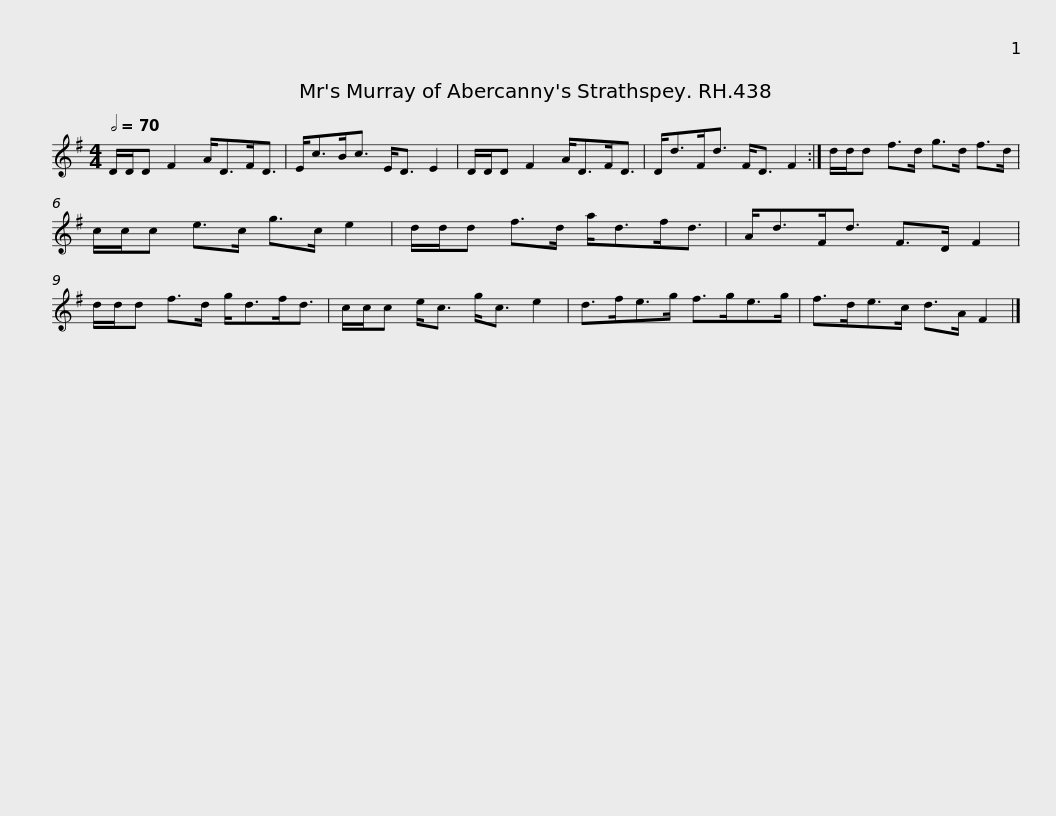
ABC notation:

X:1
L:1/8
Q:1/2=70
M:4/4
I:linebreak $
K:G
V:1 treble
V:1
 D/D/D F2 A<DF<D | E<cB<c E<D E2 | D/D/D F2 A<DF<D | D<dF<d F<D F2 :| d/d/d f>d g>d f>d |$ %5
 c/c/c e>c g>c e2 | d/d/d f>d a<df<d | A<dF<d F>D F2 | d/d/d f>d g<df<d | c/c/c e<c g<c e2 |$ %10
 d>fe>g f>ge>g | f>de>c d>A F2 |] %12
